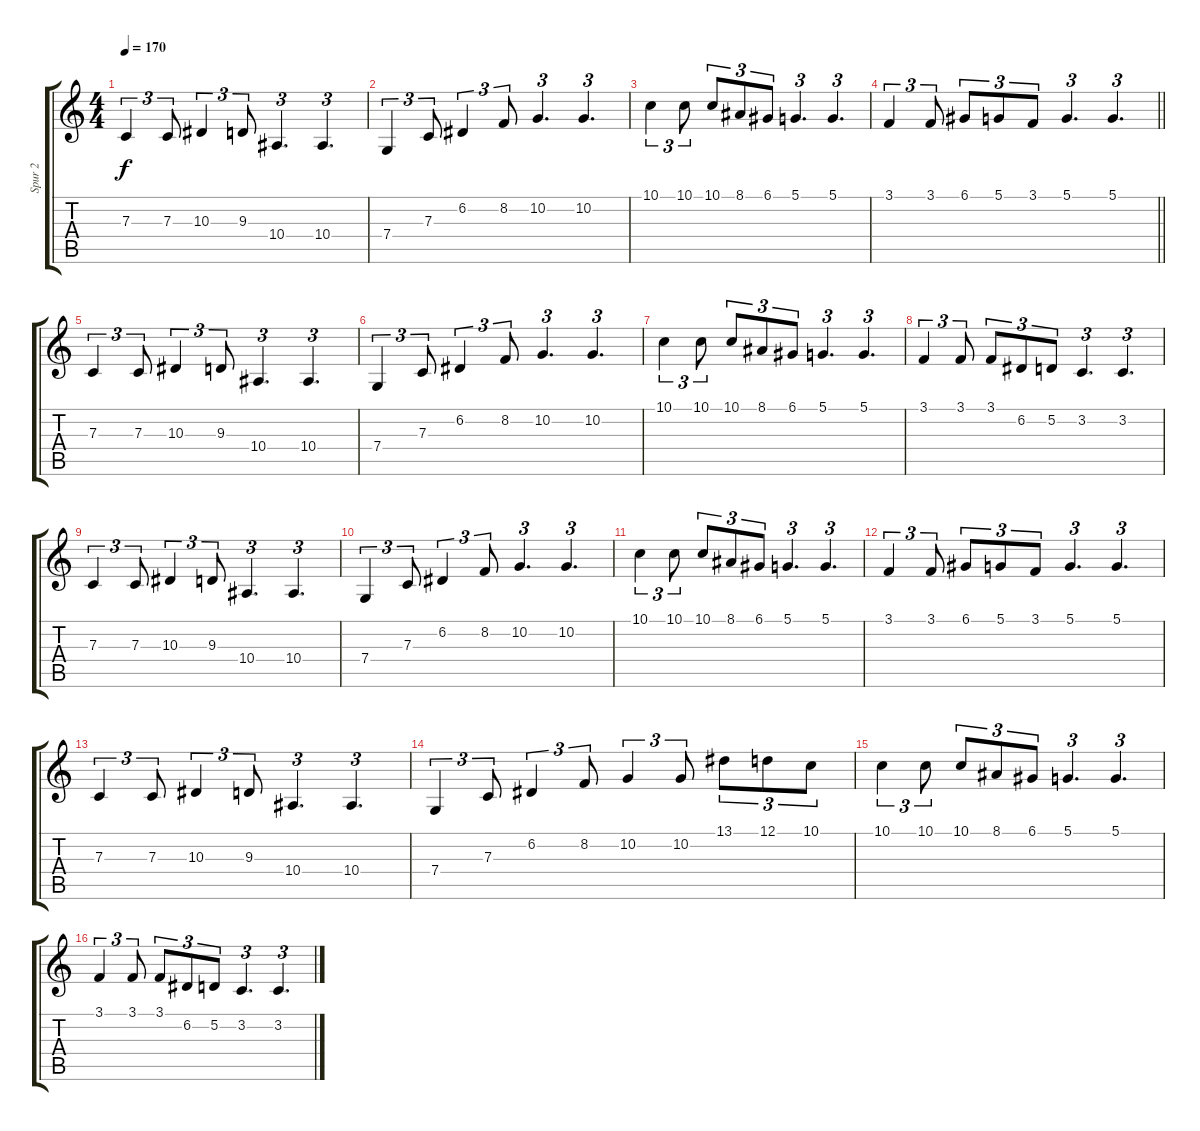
\track ("Spur 2" "Spur 2") {instrument accordion}
\staff {score tabs}
\tuning (D4 A3 F3 C3 G2 D2) {hide}
\ts (4 4)
\tempo 170
\clef g2
\ks c
7.3.4{tu (3 2) dy f instrument accordion} 7.3.8{tu (3 2)} 10.3.4{tu (3 2)} 9.3.8{tu (3 2)} 10.4.4{d tu (3 2)} 10.4.4{d tu (3 2)} |
7.4.4{tu (3 2)} 7.3.8{tu (3 2)} 6.2.4{tu (3 2)} 8.2.8{tu (3 2)} 10.2.4{d tu (3 2)} 10.2.4{d tu (3 2)} |
10.1.4{tu (3 2)} 10.1.8{tu (3 2)} 10.1.8{tu (3 2)} 8.1.8{tu (3 2)} 6.1.8{tu (3 2)} 5.1.4{d tu (3 2)} 5.1.4{d tu (3 2)} |
\barLineRight lightlight
3.1.4{tu (3 2)} 3.1.8{tu (3 2)} 6.1.8{tu (3 2)} 5.1.8{tu (3 2)} 3.1.8{tu (3 2)} 5.1.4{d tu (3 2)} 5.1.4{d tu (3 2)} |
7.3.4{tu (3 2)} 7.3.8{tu (3 2)} 10.3.4{tu (3 2)} 9.3.8{tu (3 2)} 10.4.4{d tu (3 2)} 10.4.4{d tu (3 2)} |
7.4.4{tu (3 2)} 7.3.8{tu (3 2)} 6.2.4{tu (3 2)} 8.2.8{tu (3 2)} 10.2.4{d tu (3 2)} 10.2.4{d tu (3 2)} |
10.1.4{tu (3 2)} 10.1.8{tu (3 2)} 10.1.8{tu (3 2)} 8.1.8{tu (3 2)} 6.1.8{tu (3 2)} 5.1.4{d tu (3 2)} 5.1.4{d tu (3 2)} |
3.1.4{tu (3 2)} 3.1.8{tu (3 2)} 3.1.8{tu (3 2)} 6.2.8{tu (3 2)} 5.2.8{tu (3 2)} 3.2.4{d tu (3 2)} 3.2.4{d tu (3 2)} |
7.3.4{tu (3 2)} 7.3.8{tu (3 2)} 10.3.4{tu (3 2)} 9.3.8{tu (3 2)} 10.4.4{d tu (3 2)} 10.4.4{d tu (3 2)} |
7.4.4{tu (3 2)} 7.3.8{tu (3 2)} 6.2.4{tu (3 2)} 8.2.8{tu (3 2)} 10.2.4{d tu (3 2)} 10.2.4{d tu (3 2)} |
10.1.4{tu (3 2)} 10.1.8{tu (3 2)} 10.1.8{tu (3 2)} 8.1.8{tu (3 2)} 6.1.8{tu (3 2)} 5.1.4{d tu (3 2)} 5.1.4{d tu (3 2)} |
3.1.4{tu (3 2)} 3.1.8{tu (3 2)} 6.1.8{tu (3 2)} 5.1.8{tu (3 2)} 3.1.8{tu (3 2)} 5.1.4{d tu (3 2)} 5.1.4{d tu (3 2)} |
7.3.4{tu (3 2)} 7.3.8{tu (3 2)} 10.3.4{tu (3 2)} 9.3.8{tu (3 2)} 10.4.4{d tu (3 2)} 10.4.4{d tu (3 2)} |
7.4.4{tu (3 2)} 7.3.8{tu (3 2)} 6.2.4{tu (3 2)} 8.2.8{tu (3 2)} 10.2.4{tu (3 2)} 10.2.8{tu (3 2)} 13.1.8{tu (3 2)} 12.1.8{tu (3 2)} 10.1.8{tu (3 2)} |
10.1.4{tu (3 2)} 10.1.8{tu (3 2)} 10.1.8{tu (3 2)} 8.1.8{tu (3 2)} 6.1.8{tu (3 2)} 5.1.4{d tu (3 2)} 5.1.4{d tu (3 2)} |
3.1.4{tu (3 2)} 3.1.8{tu (3 2)} 3.1.8{tu (3 2)} 6.2.8{tu (3 2)} 5.2.8{tu (3 2)} 3.2.4{d tu (3 2)} 3.2.4{d tu (3 2)}
